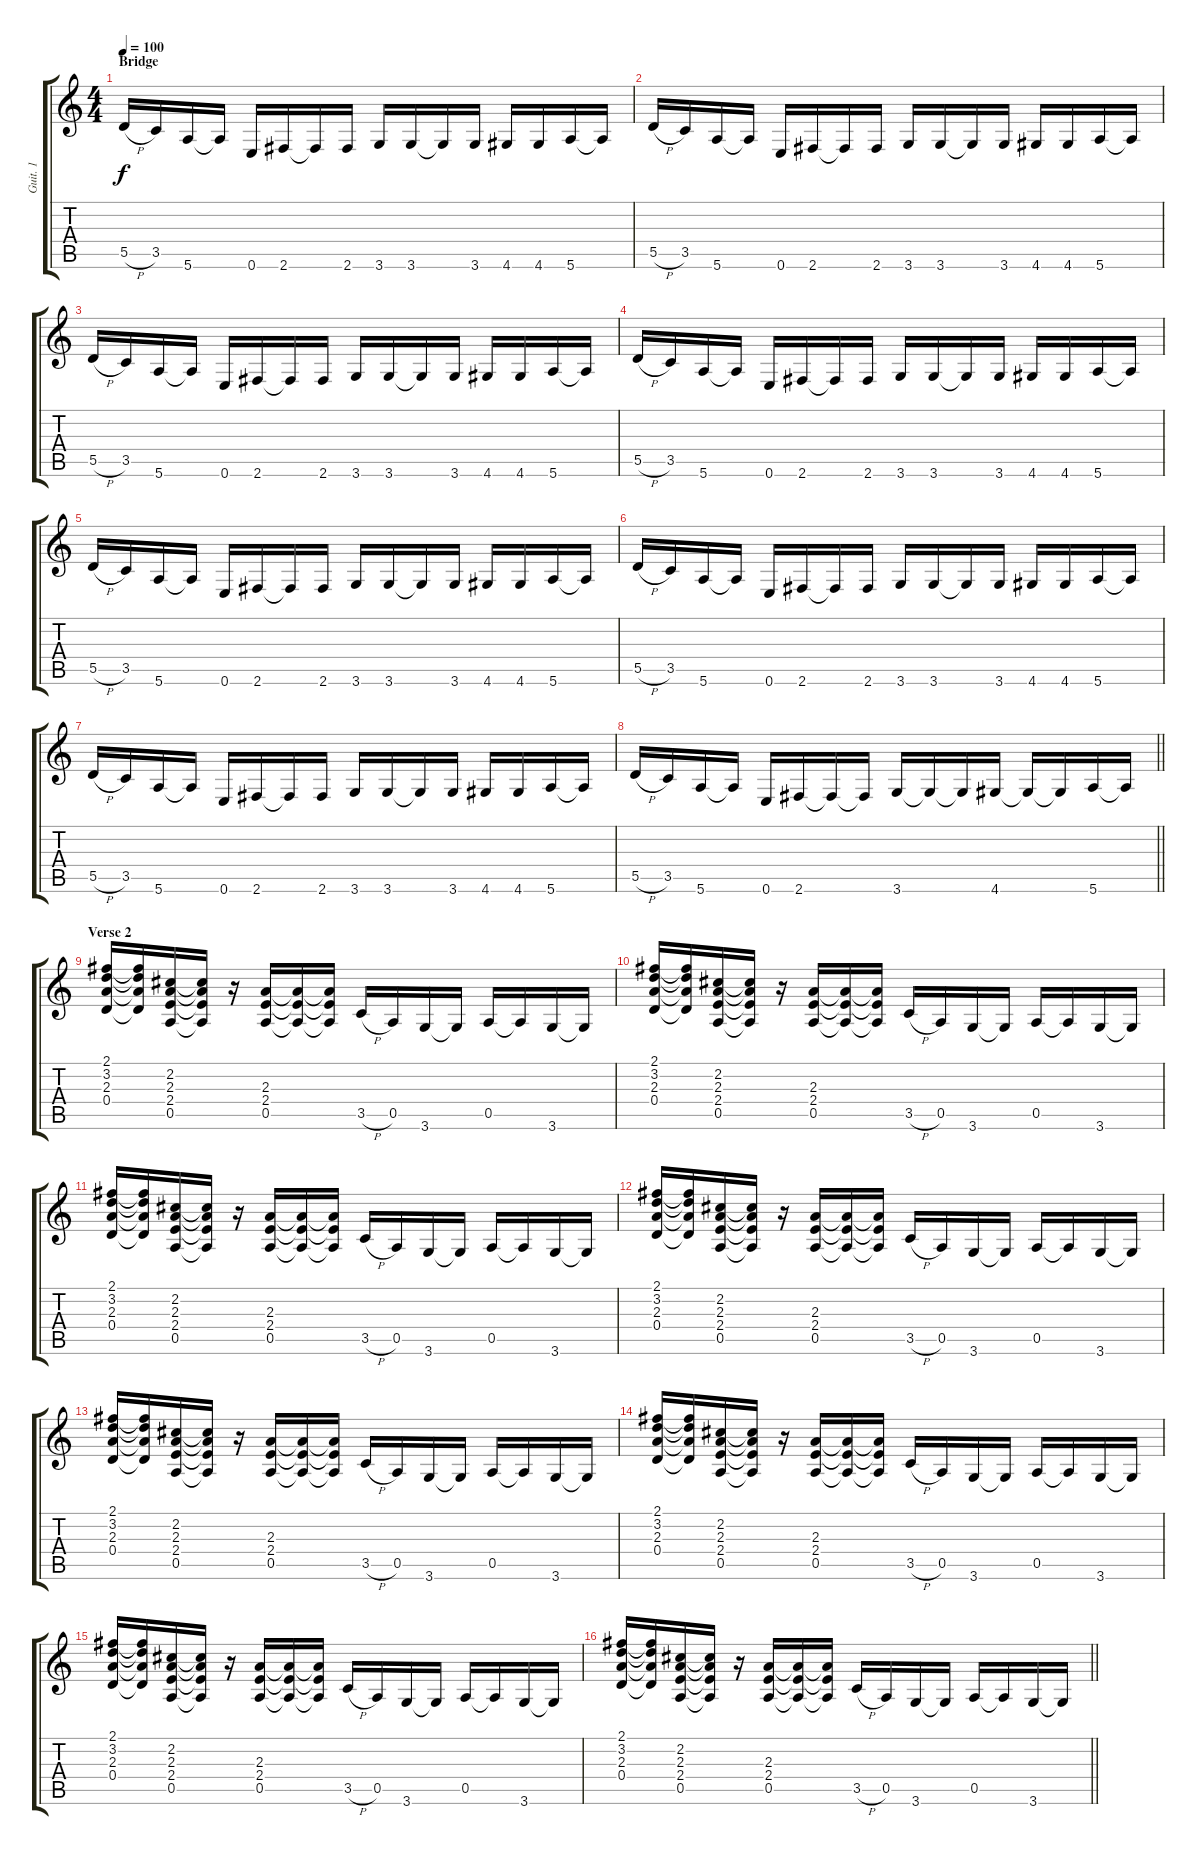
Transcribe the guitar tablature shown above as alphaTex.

\track ("Guit. 1" "Guit. 1") {instrument overdrivenguitar}
\staff {score tabs}
\tuning (E4 B3 G3 D3 A2 E2) {hide}
\ts (4 4)
\section ("" "Bridge")
\tempo 100
\clef g2
\ks c
5.5{h}.16{dy f} 3.5.16 5.6.16 5.6{t}.16 0.6.16 2.6.16 2.6{t}.16 2.6.16 3.6.16 3.6.16 3.6{t}.16 3.6.16 4.6.16 4.6.16 5.6.16 5.6{t}.16 |
5.5{h}.16 3.5.16 5.6.16 5.6{t}.16 0.6.16 2.6.16 2.6{t}.16 2.6.16 3.6.16 3.6.16 3.6{t}.16 3.6.16 4.6.16 4.6.16 5.6.16 5.6{t}.16 |
5.5{h}.16 3.5.16 5.6.16 5.6{t}.16 0.6.16 2.6.16 2.6{t}.16 2.6.16 3.6.16 3.6.16 3.6{t}.16 3.6.16 4.6.16 4.6.16 5.6.16 5.6{t}.16 |
5.5{h}.16 3.5.16 5.6.16 5.6{t}.16 0.6.16 2.6.16 2.6{t}.16 2.6.16 3.6.16 3.6.16 3.6{t}.16 3.6.16 4.6.16 4.6.16 5.6.16 5.6{t}.16 |
5.5{h}.16 3.5.16 5.6.16 5.6{t}.16 0.6.16 2.6.16 2.6{t}.16 2.6.16 3.6.16 3.6.16 3.6{t}.16 3.6.16 4.6.16 4.6.16 5.6.16 5.6{t}.16 |
5.5{h}.16 3.5.16 5.6.16 5.6{t}.16 0.6.16 2.6.16 2.6{t}.16 2.6.16 3.6.16 3.6.16 3.6{t}.16 3.6.16 4.6.16 4.6.16 5.6.16 5.6{t}.16 |
5.5{h}.16 3.5.16 5.6.16 5.6{t}.16 0.6.16 2.6.16 2.6{t}.16 2.6.16 3.6.16 3.6.16 3.6{t}.16 3.6.16 4.6.16 4.6.16 5.6.16 5.6{t}.16 |
\barLineRight lightlight
5.5{h}.16 3.5.16 5.6.16 5.6{t}.16 0.6.16 2.6.16 2.6{t}.16 2.6{t}.16 3.6.16 3.6{t}.16 3.6{t}.16 4.6.16 4.6{t}.16 4.6{t}.16 5.6.16 5.6{t}.16 |
\section ("" "Verse 2")
(2.1 3.2 2.3 0.4).16 (2.1{t} 3.2{t} 2.3{t} 0.4{t}).16 (2.2 2.3 2.4 0.5).16 (2.2{t} 2.3{t} 2.4{t} 0.5{t}).16 r.16 (2.3 2.4 0.5).16 (2.3{t} 2.4{t} 0.5{t}).16 (2.3{t} 2.4{t} 0.5{t}).16 3.5{h}.16 0.5.16 3.6.16 3.6{t}.16 0.5.16 0.5{t}.16 3.6.16 3.6{t}.16 |
(2.1 3.2 2.3 0.4).16 (2.1{t} 3.2{t} 2.3{t} 0.4{t}).16 (2.2 2.3 2.4 0.5).16 (2.2{t} 2.3{t} 2.4{t} 0.5{t}).16 r.16 (2.3 2.4 0.5).16 (2.3{t} 2.4{t} 0.5{t}).16 (2.3{t} 2.4{t} 0.5{t}).16 3.5{h}.16 0.5.16 3.6.16 3.6{t}.16 0.5.16 0.5{t}.16 3.6.16 3.6{t}.16 |
(2.1 3.2 2.3 0.4).16 (2.1{t} 3.2{t} 2.3{t} 0.4{t}).16 (2.2 2.3 2.4 0.5).16 (2.2{t} 2.3{t} 2.4{t} 0.5{t}).16 r.16 (2.3 2.4 0.5).16 (2.3{t} 2.4{t} 0.5{t}).16 (2.3{t} 2.4{t} 0.5{t}).16 3.5{h}.16 0.5.16 3.6.16 3.6{t}.16 0.5.16 0.5{t}.16 3.6.16 3.6{t}.16 |
(2.1 3.2 2.3 0.4).16 (2.1{t} 3.2{t} 2.3{t} 0.4{t}).16 (2.2 2.3 2.4 0.5).16 (2.2{t} 2.3{t} 2.4{t} 0.5{t}).16 r.16 (2.3 2.4 0.5).16 (2.3{t} 2.4{t} 0.5{t}).16 (2.3{t} 2.4{t} 0.5{t}).16 3.5{h}.16 0.5.16 3.6.16 3.6{t}.16 0.5.16 0.5{t}.16 3.6.16 3.6{t}.16 |
(2.1 3.2 2.3 0.4).16 (2.1{t} 3.2{t} 2.3{t} 0.4{t}).16 (2.2 2.3 2.4 0.5).16 (2.2{t} 2.3{t} 2.4{t} 0.5{t}).16 r.16 (2.3 2.4 0.5).16 (2.3{t} 2.4{t} 0.5{t}).16 (2.3{t} 2.4{t} 0.5{t}).16 3.5{h}.16 0.5.16 3.6.16 3.6{t}.16 0.5.16 0.5{t}.16 3.6.16 3.6{t}.16 |
(2.1 3.2 2.3 0.4).16 (2.1{t} 3.2{t} 2.3{t} 0.4{t}).16 (2.2 2.3 2.4 0.5).16 (2.2{t} 2.3{t} 2.4{t} 0.5{t}).16 r.16 (2.3 2.4 0.5).16 (2.3{t} 2.4{t} 0.5{t}).16 (2.3{t} 2.4{t} 0.5{t}).16 3.5{h}.16 0.5.16 3.6.16 3.6{t}.16 0.5.16 0.5{t}.16 3.6.16 3.6{t}.16 |
(2.1 3.2 2.3 0.4).16 (2.1{t} 3.2{t} 2.3{t} 0.4{t}).16 (2.2 2.3 2.4 0.5).16 (2.2{t} 2.3{t} 2.4{t} 0.5{t}).16 r.16 (2.3 2.4 0.5).16 (2.3{t} 2.4{t} 0.5{t}).16 (2.3{t} 2.4{t} 0.5{t}).16 3.5{h}.16 0.5.16 3.6.16 3.6{t}.16 0.5.16 0.5{t}.16 3.6.16 3.6{t}.16 |
\barLineRight lightlight
(2.1 3.2 2.3 0.4).16 (2.1{t} 3.2{t} 2.3{t} 0.4{t}).16 (2.2 2.3 2.4 0.5).16 (2.2{t} 2.3{t} 2.4{t} 0.5{t}).16 r.16 (2.3 2.4 0.5).16 (2.3{t} 2.4{t} 0.5{t}).16 (2.3{t} 2.4{t} 0.5{t}).16 3.5{h}.16 0.5.16 3.6.16 3.6{t}.16 0.5.16 0.5{t}.16 3.6.16 3.6{t}.16
